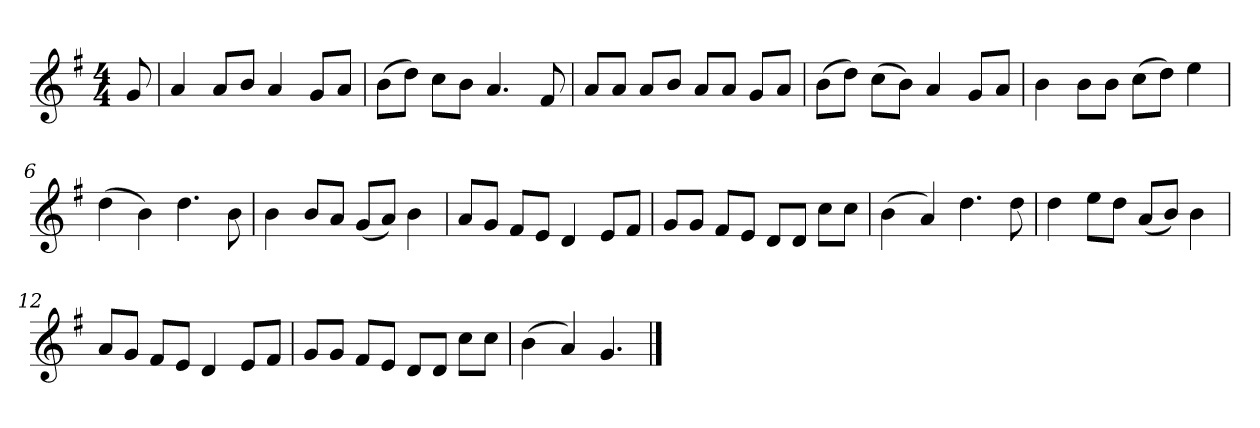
**kern
*part1
*staff1
*k[f#]
*M4/4
*MM120
=
8g
=1
4a
8aL
8bJ
4a
8gL
8aJ
=2
(8bL
8ddJ)
8ccL
8bJ
4.a
8f#
=3
8aL
8aJ
8aL
8bJ
8aL
8aJ
8gL
8aJ
=4
(8bL
8ddJ)
(8ccL
8bJ)
4a
8gL
8aJ
=5
4b
8bL
8bJ
(8ccL
8ddJ)
4ee
=6
(4dd
4b)
4.dd
8b
=7
4b
8bL
8aJ
(8gL
8aJ)
4b
=8
8aL
8gJ
8f#L
8eJ
4d
8eL
8f#J
=9
8gL
8gJ
8f#L
8eJ
8dL
8dJ
8ccL
8ccJ
=10
(4b
4a)
4.dd
8dd
=11
4dd
8eeL
8ddJ
(8aL
8bJ)
4b
=12
8aL
8gJ
8f#L
8eJ
4d
8eL
8f#J
=13
8gL
8gJ
8f#L
8eJ
8dL
8dJ
8ccL
8ccJ
=14
(4b
4a)
4.g
==
*-
